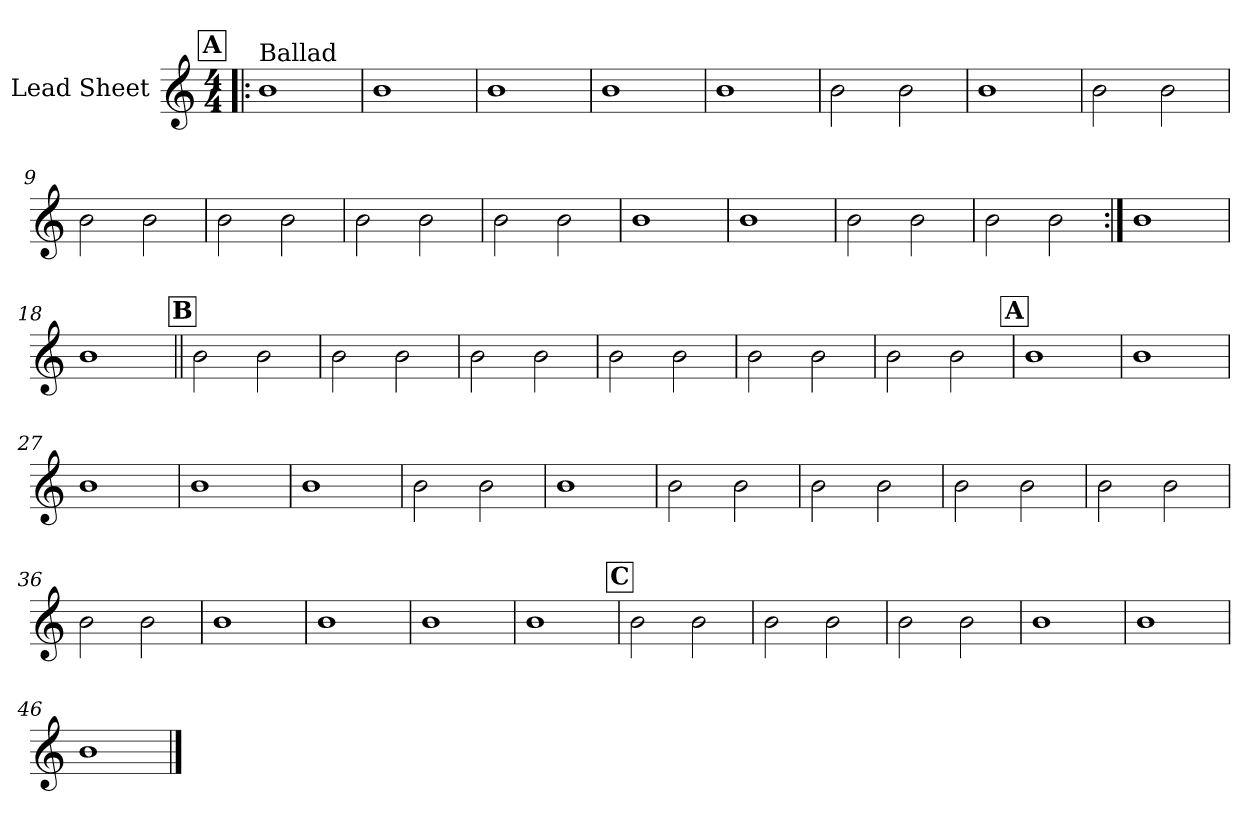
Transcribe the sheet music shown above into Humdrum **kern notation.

**kern
*part1
*staff1
*I"Lead Sheet
*clefG2
*k[]
*M4/4
!!LO:REH:place=s1:a:fs=14:t=A
=1!|:
!LO:TX:a:t=Ballad
1b
=2
1b
=3
1b
=4
1b
!!LO:LB:g=z
=5
1b
=6
2b\
2b\
=7
1b
=8
2b\
2b\
!!LO:LB:g=z
=9
2b\
2b\
=10
2b\
2b\
=11
2b\
2b\
=12
2b\
2b\
!!LO:LB:g=z
=13
1b
=14
1b
=15
2b\
2b\
=16
2b\
2b\
!!LO:LB:g=z
=17:|!
1b
=18
1b
!!LO:LB:g=z
!!LO:REH:place=s1:a:fs=14:t=B
=19||
2b\
2b\
=20
2b\
2b\
=21
2b\
2b\
=22
2b\
2b\
!!LO:LB:g=z
=23
2b\
2b\
=24
2b\
2b\
!!LO:REH:place=s1:a:fs=14:t=A
=25
1b
=26
1b
!!LO:LB:g=z
=27
1b
=28
1b
=29
1b
=30
2b\
2b\
!!LO:LB:g=z
=31
1b
=32
2b\
2b\
=33
2b\
2b\
=34
2b\
2b\
!!LO:LB:g=z
=35
2b\
2b\
=36
2b\
2b\
=37
1b
=38
1b
!!LO:PB:g=z
=39
1b
=40
1b
!!LO:REH:place=s1:a:fs=14:t=C
=41
2b\
2b\
=42
2b\
2b\
!!LO:LB:g=z
=43
2b\
2b\
=44
1b
=45
1b
=46
1b
==
*-
